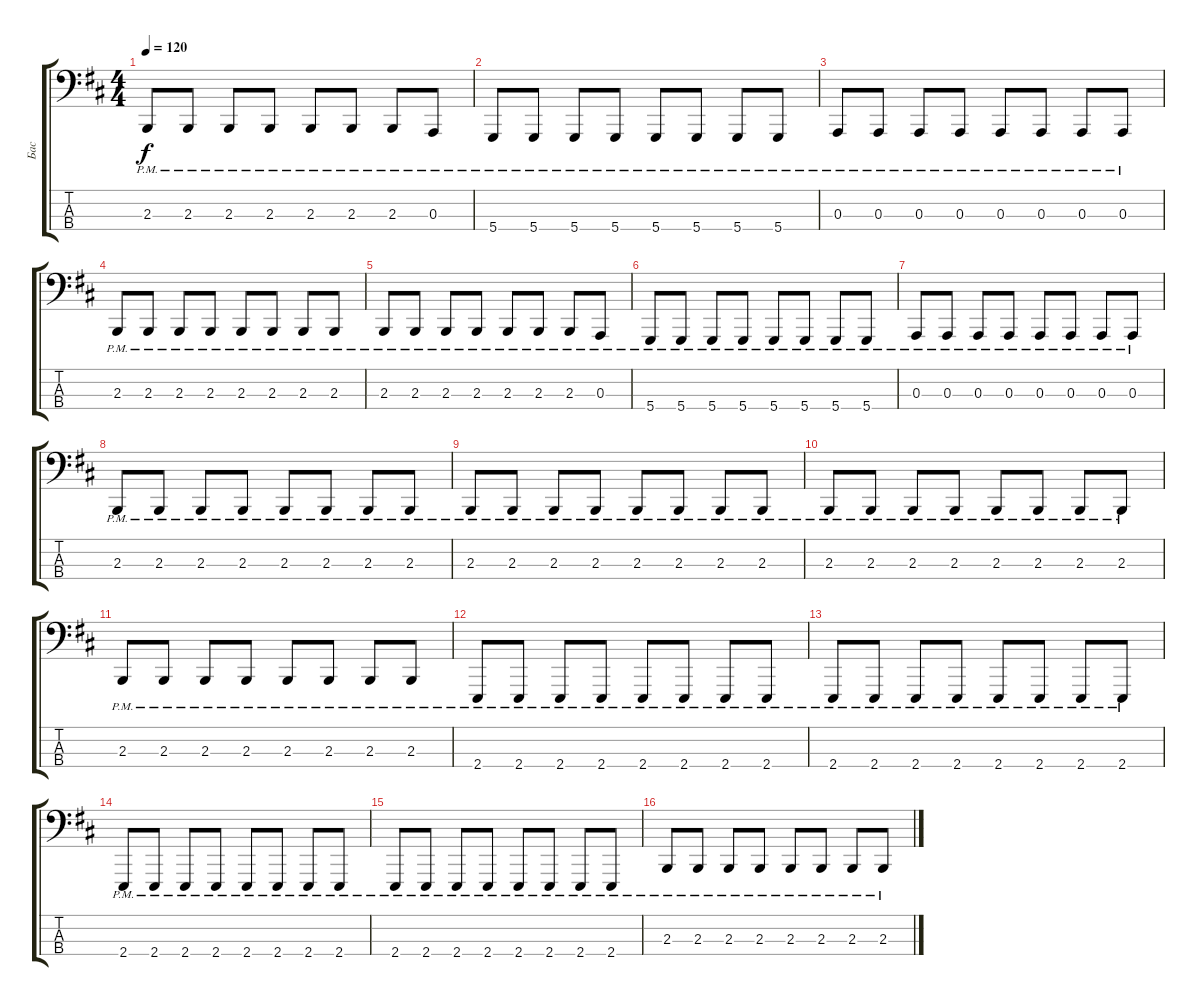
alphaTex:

\track ("Бас" "Бас") {instrument lead8bassandlead}
\staff {score tabs}
\tuning (G2 D2 A1 D1) {hide}
\ts (4 4)
\tempo 120
\clef f4
\ks bminor
2.3{pm}.8{dy f} 2.3{pm}.8 2.3{pm}.8 2.3{pm}.8 2.3{pm}.8 2.3{pm}.8 2.3{pm}.8 0.3{pm}.8 |
5.4{pm}.8 5.4{pm}.8 5.4{pm}.8 5.4{pm}.8 5.4{pm}.8 5.4{pm}.8 5.4{pm}.8 5.4{pm}.8 |
0.3{pm}.8 0.3{pm}.8 0.3{pm}.8 0.3{pm}.8 0.3{pm}.8 0.3{pm}.8 0.3{pm}.8 0.3{pm}.8 |
2.3{pm}.8 2.3{pm}.8 2.3{pm}.8 2.3{pm}.8 2.3{pm}.8 2.3{pm}.8 2.3{pm}.8 2.3{pm}.8 |
2.3{pm}.8 2.3{pm}.8 2.3{pm}.8 2.3{pm}.8 2.3{pm}.8 2.3{pm}.8 2.3{pm}.8 0.3{pm}.8 |
5.4{pm}.8 5.4{pm}.8 5.4{pm}.8 5.4{pm}.8 5.4{pm}.8 5.4{pm}.8 5.4{pm}.8 5.4{pm}.8 |
0.3{pm}.8 0.3{pm}.8 0.3{pm}.8 0.3{pm}.8 0.3{pm}.8 0.3{pm}.8 0.3{pm}.8 0.3{pm}.8 |
2.3{pm}.8 2.3{pm}.8 2.3{pm}.8 2.3{pm}.8 2.3{pm}.8 2.3{pm}.8 2.3{pm}.8 2.3{pm}.8 |
2.3{pm}.8 2.3{pm}.8 2.3{pm}.8 2.3{pm}.8 2.3{pm}.8 2.3{pm}.8 2.3{pm}.8 2.3{pm}.8 |
2.3{pm}.8 2.3{pm}.8 2.3{pm}.8 2.3{pm}.8 2.3{pm}.8 2.3{pm}.8 2.3{pm}.8 2.3{pm}.8 |
2.3{pm}.8 2.3{pm}.8 2.3{pm}.8 2.3{pm}.8 2.3{pm}.8 2.3{pm}.8 2.3{pm}.8 2.3{pm}.8 |
2.4{pm}.8 2.4{pm}.8 2.4{pm}.8 2.4{pm}.8 2.4{pm}.8 2.4{pm}.8 2.4{pm}.8 2.4{pm}.8 |
2.4{pm}.8 2.4{pm}.8 2.4{pm}.8 2.4{pm}.8 2.4{pm}.8 2.4{pm}.8 2.4{pm}.8 2.4{pm}.8 |
2.4{pm}.8 2.4{pm}.8 2.4{pm}.8 2.4{pm}.8 2.4{pm}.8 2.4{pm}.8 2.4{pm}.8 2.4{pm}.8 |
2.4{pm}.8 2.4{pm}.8 2.4{pm}.8 2.4{pm}.8 2.4{pm}.8 2.4{pm}.8 2.4{pm}.8 2.4{pm}.8 |
2.3{pm}.8 2.3{pm}.8 2.3{pm}.8 2.3{pm}.8 2.3{pm}.8 2.3{pm}.8 2.3{pm}.8 2.3{pm}.8
